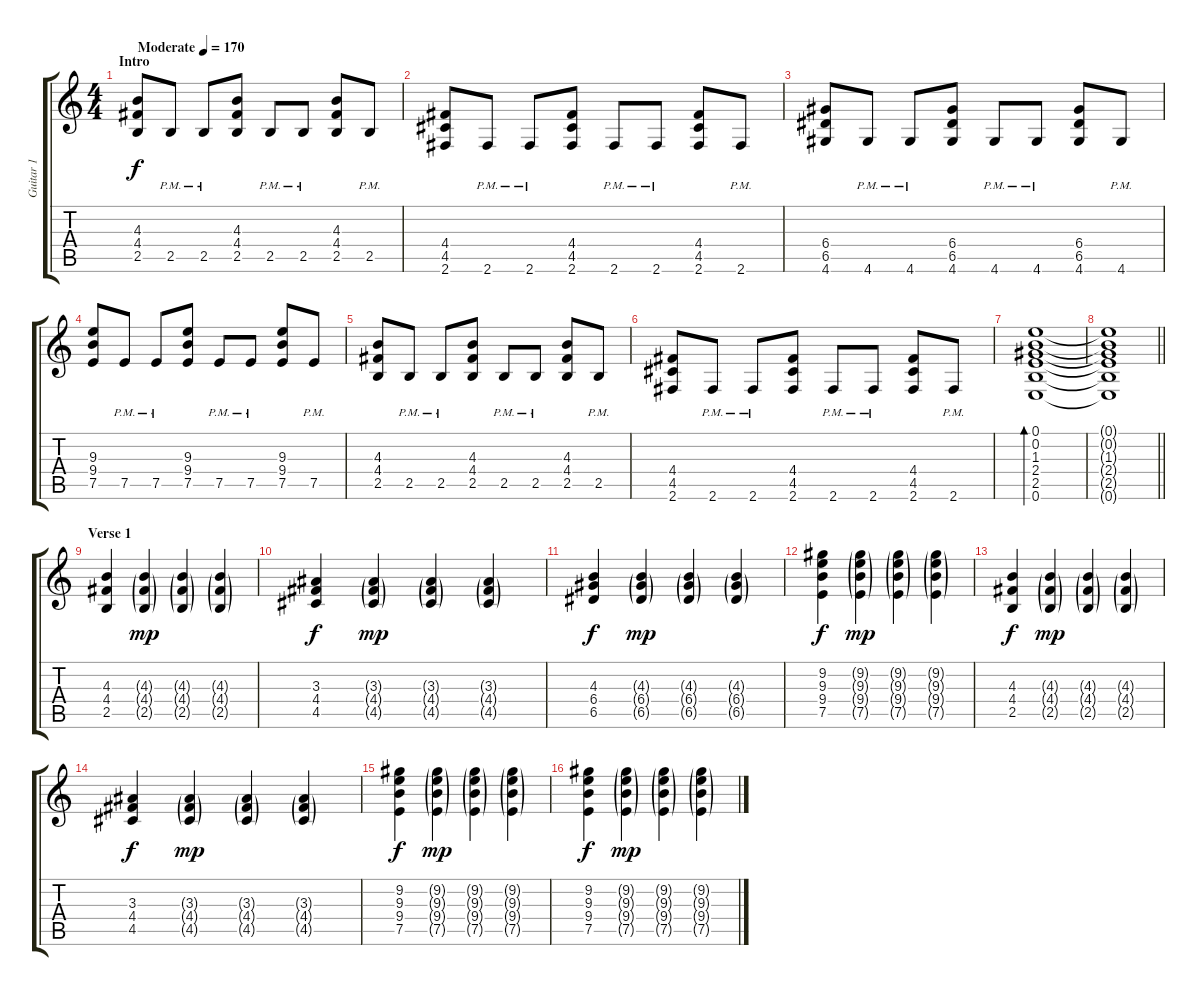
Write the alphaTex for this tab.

\track ("Guitar 1" "Guitar 1") {instrument distortionguitar}
\staff {score tabs}
\tuning (E4 B3 G3 D3 A2 E2) {hide}
\ts (4 4)
\section ("" "Intro")
\tempo (170 "Moderate")
\clef g2
\ks c
(4.3 4.4 2.5).8{dy f instrument distortionguitar} 2.5{pm}.8 2.5{pm}.8 (4.3 4.4 2.5).8 2.5{pm}.8 2.5{pm}.8 (4.3 4.4 2.5).8 2.5{pm}.8 |
(4.4 4.5 2.6).8 2.6{pm}.8 2.6{pm}.8 (4.4 4.5 2.6).8 2.6{pm}.8 2.6{pm}.8 (4.4 4.5 2.6).8 2.6{pm}.8 |
(6.4 6.5 4.6).8 4.6{pm}.8 4.6{pm}.8 (6.4 6.5 4.6).8 4.6{pm}.8 4.6{pm}.8 (6.4 6.5 4.6).8 4.6{pm}.8 |
(9.3 9.4 7.5).8 7.5{pm}.8 7.5{pm}.8 (9.3 9.4 7.5).8 7.5{pm}.8 7.5{pm}.8 (9.3 9.4 7.5).8 7.5{pm}.8 |
(4.3 4.4 2.5).8 2.5{pm}.8 2.5{pm}.8 (4.3 4.4 2.5).8 2.5{pm}.8 2.5{pm}.8 (4.3 4.4 2.5).8 2.5{pm}.8 |
(4.4 4.5 2.6).8 2.6{pm}.8 2.6{pm}.8 (4.4 4.5 2.6).8 2.6{pm}.8 2.6{pm}.8 (4.4 4.5 2.6).8 2.6{pm}.8 |
(0.1 0.2 1.3 2.4 2.5 0.6).1{bd 120} |
\barLineRight lightlight
(0.1{t} 0.2{t} 1.3{t} 2.4{t} 2.5{t} 0.6{t}).1 |
\section ("" "Verse 1")
(4.3 4.4 2.5).4{instrument electricguitarmuted} (4.3{g} 4.4{g} 2.5{g}).4{dy mp} (4.3{g} 4.4{g} 2.5{g}).4 (4.3{g} 4.4{g} 2.5{g}).4 |
(3.3 4.4 4.5).4{dy f} (3.3{g} 4.4{g} 4.5{g}).4{dy mp} (3.3{g} 4.4{g} 4.5{g}).4 (3.3{g} 4.4{g} 4.5{g}).4 |
(4.3 6.4 6.5).4{dy f} (4.3{g} 6.4{g} 6.5{g}).4{dy mp} (4.3{g} 6.4{g} 6.5{g}).4 (4.3{g} 6.4{g} 6.5{g}).4 |
(9.2 9.3 9.4 7.5).4{dy f} (9.2{g} 9.3{g} 9.4{g} 7.5{g}).4{dy mp} (9.2{g} 9.3{g} 9.4{g} 7.5{g}).4 (9.2{g} 9.3{g} 9.4{g} 7.5{g}).4 |
(4.3 4.4 2.5).4{dy f} (4.3{g} 4.4{g} 2.5{g}).4{dy mp} (4.3{g} 4.4{g} 2.5{g}).4 (4.3{g} 4.4{g} 2.5{g}).4 |
(3.3 4.4 4.5).4{dy f} (3.3{g} 4.4{g} 4.5{g}).4{dy mp} (3.3{g} 4.4{g} 4.5{g}).4 (3.3{g} 4.4{g} 4.5{g}).4 |
(9.2 9.3 9.4 7.5).4{dy f} (9.2{g} 9.3{g} 9.4{g} 7.5{g}).4{dy mp} (9.2{g} 9.3{g} 9.4{g} 7.5{g}).4 (9.2{g} 9.3{g} 9.4{g} 7.5{g}).4 |
(9.2 9.3 9.4 7.5).4{dy f} (9.2{g} 9.3{g} 9.4{g} 7.5{g}).4{dy mp} (9.2{g} 9.3{g} 9.4{g} 7.5{g}).4 (9.2{g} 9.3{g} 9.4{g} 7.5{g}).4
